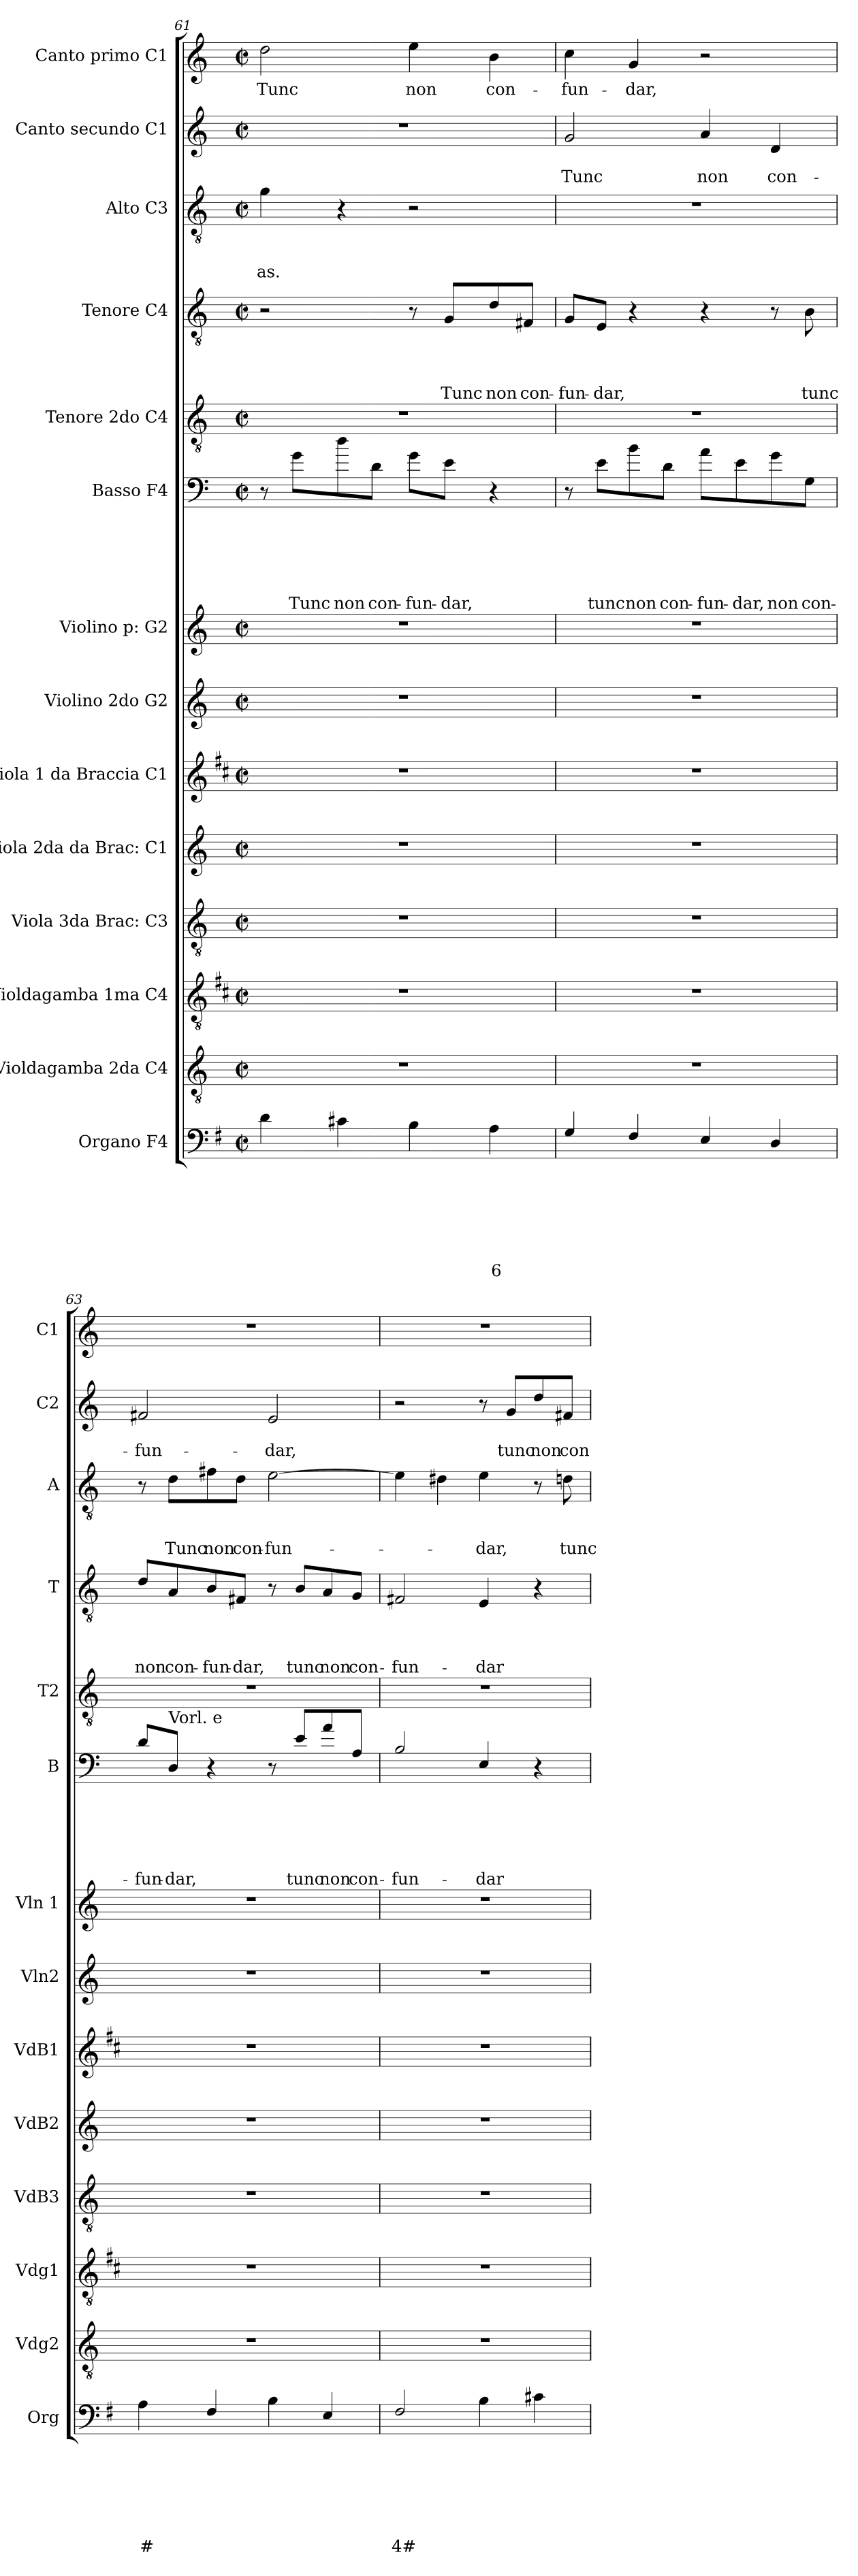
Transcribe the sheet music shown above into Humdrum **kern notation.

**kern	**text	**text	**text	**text	**text	**text	**text	**kern	**kern	**kern	**kern	**kern	**kern	**kern	**kern	**text	**text	**text	**text	**text	**text	**kern	**kern	**text	**text	**text	**text	**kern	**text	**text	**text	**kern	**text	**text	**kern	**text
*part14	*part14	*part14	*part14	*part14	*part14	*part14	*part14	*part13	*part12	*part11	*part10	*part9	*part8	*part7	*part6	*part6	*part6	*part6	*part6	*part6	*part6	*part5	*part4	*part4	*part4	*part4	*part4	*part3	*part3	*part3	*part3	*part2	*part2	*part2	*part1	*part1
*staff14	*staff14	*staff14	*staff14	*staff14	*staff14	*staff14	*staff14	*staff13	*staff12	*staff11	*staff10	*staff9	*staff8	*staff7	*staff6	*staff6	*staff6	*staff6	*staff6	*staff6	*staff6	*staff5	*staff4	*staff4	*staff4	*staff4	*staff4	*staff3	*staff3	*staff3	*staff3	*staff2	*staff2	*staff2	*staff1	*staff1
*I"Organo F4	*	*	*	*	*	*	*	*I"Violdagamba 2da C4	*I"Violdagamba 1ma C4	*I"Viola 3da Brac: C3	*I"Viola 2da da Brac: C1	*I"Viola 1 da Braccia C1	*I"Violino 2do G2	*I"Violino p: G2	*I"Basso F4	*	*	*	*	*	*	*I"Tenore 2do C4	*I"Tenore C4	*	*	*	*	*I"Alto C3	*	*	*	*I"Canto secundo C1	*	*	*I"Canto primo C1	*
*I'Org	*	*	*	*	*	*	*	*I'Vdg2	*I'Vdg1	*I'VdB3	*I'VdB2	*I'VdB1	*I'Vln2	*I'Vln 1	*I'B	*	*	*	*	*	*	*I'T2	*I'T	*	*	*	*	*I'A	*	*	*	*I'C2	*	*	*I'C1	*
*clefF4	*	*	*	*	*	*	*	*clefGv2	*clefGv2	*clefGv2	*clefG2	*clefG2	*clefG2	*clefG2	*clefF4	*	*	*	*	*	*	*clefGv2	*clefGv2	*	*	*	*	*clefGv2	*	*	*	*clefG2	*	*	*clefG2	*
*ITrd4c7	*	*	*	*	*	*	*	*	*ITrd1c2	*	*	*ITrd1c2	*	*	*ITrd8c14	*	*	*	*	*	*	*	*	*	*	*	*	*	*	*	*	*	*	*	*	*
*k[]	*	*	*	*	*	*	*	*k[]	*k[]	*k[]	*k[]	*k[]	*k[]	*k[]	*k[]	*	*	*	*	*	*	*k[]	*k[]	*	*	*	*	*k[]	*	*	*	*k[]	*	*	*k[]	*
*C:	*	*	*	*	*	*	*	*C:	*C:	*C:	*C:	*C:	*C:	*C:	*C:	*	*	*	*	*	*	*C:	*C:	*	*	*	*	*C:	*	*	*	*C:	*	*	*C:	*
*M2/2	*	*	*	*	*	*	*	*M2/2	*M2/2	*M2/2	*M2/2	*M2/2	*M2/2	*M2/2	*M2/2	*	*	*	*	*	*	*M2/2	*M2/2	*	*	*	*	*M2/2	*	*	*	*M2/2	*	*	*M2/2	*
*met(c|)	*	*	*	*	*	*	*	*met(c|)	*met(c|)	*met(c|)	*met(c|)	*met(c|)	*met(c|)	*met(c|)	*met(c|)	*	*	*	*	*	*	*met(c|)	*met(c|)	*	*	*	*	*met(c|)	*	*	*	*met(c|)	*	*	*met(c|)	*
=61	=61	=61	=61	=61	=61	=61	=61	=61	=61	=61	=61	=61	=61	=61	=61	=61	=61	=61	=61	=61	=61	=61	=61	=61	=61	=61	=61	=61	=61	=61	=61	=61	=61	=61	=61	=61
!	!	!	!	!	!	!	!	!	!	!	!	!	!	!	!	!	!	!	!	!	!	!	!	!	!	!	!	!	!	!	!LO:LY:b	!	!	!	!	!LO:LY:b
4G\	.	.	.	.	.	.	.	1r	1r	1r	1r	1r	1r	1r	8r	.	.	.	.	.	.	1r	2r	.	.	.	.	4g\	.	.	-as.	1r	.	.	2dd\	Tunc
!	!	!	!	!	!	!	!	!	!	!	!	!	!	!	!	!	!	!	!	!	!LO:LY:b	!	!	!	!	!	!	!	!	!	!	!	!	!	!	!
.	.	.	.	.	.	.	.	.	.	.	.	.	.	.	8G\L	.	.	.	.	.	Tunc	.	.	.	.	.	.	.	.	.	.	.	.	.	.	.
!	!	!	!	!	!	!	!	!	!	!	!	!	!	!	!	!	!	!	!	!	!LO:LY:b	!	!	!	!	!	!	!	!	!	!	!	!	!	!	!
4F#X\	.	.	.	.	.	.	.	.	.	.	.	.	.	.	8d\	.	.	.	.	.	non	.	.	.	.	.	.	4r	.	.	.	.	.	.	.	.
!	!	!	!	!	!	!	!	!	!	!	!	!	!	!	!	!	!	!	!	!	!LO:LY:b	!	!	!	!	!	!	!	!	!	!	!	!	!	!	!
.	.	.	.	.	.	.	.	.	.	.	.	.	.	.	8D\J	.	.	.	.	.	con-	.	.	.	.	.	.	.	.	.	.	.	.	.	.	.
!	!	!	!	!	!	!	!	!	!	!	!	!	!	!	!	!	!	!	!	!	!LO:LY:b	!	!	!	!	!	!	!	!	!	!	!	!	!	!	!LO:LY:b
4E\	.	.	.	.	.	.	.	.	.	.	.	.	.	.	8G\L	.	.	.	.	.	-fun-	.	8r	.	.	.	.	2r	.	.	.	.	.	.	4ee\	non
!	!	!	!	!	!	!	!	!	!	!	!	!	!	!	!	!	!	!	!	!	!LO:LY:b	!	!	!	!	!	!LO:LY:b	!	!	!	!	!	!	!	!	!
.	.	.	.	.	.	.	.	.	.	.	.	.	.	.	8E\J	.	.	.	.	.	-dar,	.	8G/L	.	.	.	Tunc	.	.	.	.	.	.	.	.	.
!	!	!	!	!	!	!	!LO:LY:b	!	!	!	!	!	!	!	!	!	!	!	!	!	!	!	!	!	!	!	!LO:LY:b	!	!	!	!	!	!	!	!	!LO:LY:b
4D\	.	.	.	.	.	.	6	.	.	.	.	.	.	.	4r	.	.	.	.	.	.	.	8d/	.	.	.	non	.	.	.	.	.	.	.	4b\	con-
!	!	!	!	!	!	!	!	!	!	!	!	!	!	!	!	!	!	!	!	!	!	!	!	!	!	!	!LO:LY:b	!	!	!	!	!	!	!	!	!
.	.	.	.	.	.	.	.	.	.	.	.	.	.	.	.	.	.	.	.	.	.	.	8F#X/J	.	.	.	con-	.	.	.	.	.	.	.	.	.
!!LO:PB:g=z
=62	=62	=62	=62	=62	=62	=62	=62	=62	=62	=62	=62	=62	=62	=62	=62	=62	=62	=62	=62	=62	=62	=62	=62	=62	=62	=62	=62	=62	=62	=62	=62	=62	=62	=62	=62	=62
!	!	!	!	!	!	!	!	!	!	!	!	!	!	!	!	!	!	!	!	!	!	!	!	!	!	!	!LO:LY:b	!	!	!	!	!	!	!LO:LY:b	!	!LO:LY:b
4C/	.	.	.	.	.	.	.	1r	1r	1r	1r	1r	1r	1r	8r	.	.	.	.	.	.	1r	8G/L	.	.	.	-fun-	1r	.	.	.	2g/	.	Tunc	4cc\	-fun-
!	!	!	!	!	!	!	!	!	!	!	!	!	!	!	!	!	!	!	!	!	!LO:LY:b	!	!	!	!	!	!LO:LY:b	!	!	!	!	!	!	!	!	!
.	.	.	.	.	.	.	.	.	.	.	.	.	.	.	8E\L	.	.	.	.	.	tunc	.	8E/J	.	.	.	-dar,	.	.	.	.	.	.	.	.	.
!	!	!	!	!	!	!	!	!	!	!	!	!	!	!	!	!	!	!	!	!	!LO:LY:b	!	!	!	!	!	!	!	!	!	!	!	!	!	!	!LO:LY:b
4BB/	.	.	.	.	.	.	.	.	.	.	.	.	.	.	8B\	.	.	.	.	.	non	.	4r	.	.	.	.	.	.	.	.	.	.	.	4g/	-dar,
!	!	!	!	!	!	!	!	!	!	!	!	!	!	!	!	!	!	!	!	!	!LO:LY:b	!	!	!	!	!	!	!	!	!	!	!	!	!	!	!
.	.	.	.	.	.	.	.	.	.	.	.	.	.	.	8D\J	.	.	.	.	.	con-	.	.	.	.	.	.	.	.	.	.	.	.	.	.	.
!	!	!	!	!	!	!	!	!	!	!	!	!	!	!	!	!	!	!	!	!	!LO:LY:b	!	!	!	!	!	!	!	!	!	!	!	!	!LO:LY:b	!	!
4AA/	.	.	.	.	.	.	.	.	.	.	.	.	.	.	8A\L	.	.	.	.	.	-fun-	.	4r	.	.	.	.	.	.	.	.	4a/	.	non	2r	.
!	!	!	!	!	!	!	!	!	!	!	!	!	!	!	!	!	!	!	!	!	!LO:LY:b	!	!	!	!	!	!	!	!	!	!	!	!	!	!	!
.	.	.	.	.	.	.	.	.	.	.	.	.	.	.	8E\	.	.	.	.	.	-dar,	.	.	.	.	.	.	.	.	.	.	.	.	.	.	.
!	!	!	!	!	!	!	!	!	!	!	!	!	!	!	!	!	!	!	!	!	!LO:LY:b	!	!	!	!	!	!	!	!	!	!	!	!	!LO:LY:b	!	!
4GG/	.	.	.	.	.	.	.	.	.	.	.	.	.	.	8G\	.	.	.	.	.	non	.	8r	.	.	.	.	.	.	.	.	4d/	.	con-	.	.
!	!	!	!	!	!	!	!	!	!	!	!	!	!	!	!	!	!	!	!	!	!LO:LY:b	!	!	!	!	!	!LO:LY:b	!	!	!	!	!	!	!	!	!
.	.	.	.	.	.	.	.	.	.	.	.	.	.	.	8GG\J	.	.	.	.	.	con-	.	8B\	.	.	.	tunc	.	.	.	.	.	.	.	.	.
=63	=63	=63	=63	=63	=63	=63	=63	=63	=63	=63	=63	=63	=63	=63	=63	=63	=63	=63	=63	=63	=63	=63	=63	=63	=63	=63	=63	=63	=63	=63	=63	=63	=63	=63	=63	=63
!	!	!	!	!	!	!	!LO:LY:b	!	!	!	!	!	!	!	!	!	!	!	!	!	!LO:LY:b	!	!	!	!	!	!LO:LY:b	!	!	!	!	!	!	!LO:LY:b	!	!
4D\	.	.	.	.	.	.	#	1r	1r	1r	1r	1r	1r	1r	8D/L	.	.	.	.	.	-fun-	1r	8d/L	.	.	.	non	8r	.	.	.	2f#X/	.	-fun-	1r	.
!	!	!	!	!	!	!	!	!	!	!	!	!	!	!	!LO:TX:a:t=Vorl. e	!	!	!	!	!	!	!	!	!	!	!	!	!	!	!	!	!	!	!	!	!
!	!	!	!	!	!	!	!	!	!	!	!	!	!	!	!	!	!	!	!	!	!LO:LY:b	!	!	!	!	!	!LO:LY:b	!	!	!	!LO:LY:b	!	!	!	!	!
.	.	.	.	.	.	.	.	.	.	.	.	.	.	.	8DD/J	.	.	.	.	.	-dar,	.	8A/	.	.	.	con-	8d\L	.	.	Tunc	.	.	.	.	.
!	!	!	!	!	!	!	!	!	!	!	!	!	!	!	!	!	!	!	!	!	!	!	!	!	!	!	!LO:LY:b	!	!	!	!LO:LY:b	!	!	!	!	!
4BB/	.	.	.	.	.	.	.	.	.	.	.	.	.	.	4r	.	.	.	.	.	.	.	8B/	.	.	.	-fun-	8f#X\	.	.	non	.	.	.	.	.
!	!	!	!	!	!	!	!	!	!	!	!	!	!	!	!	!	!	!	!	!	!	!	!	!	!	!	!LO:LY:b	!	!	!	!LO:LY:b	!	!	!	!	!
.	.	.	.	.	.	.	.	.	.	.	.	.	.	.	.	.	.	.	.	.	.	.	8F#X/J	.	.	.	-dar,	8d\J	.	.	con-	.	.	.	.	.
!	!	!	!	!	!	!	!	!	!	!	!	!	!	!	!	!	!	!	!	!	!	!	!	!	!	!	!	!	!	!	!LO:LY:b	!	!	!LO:LY:b	!	!
4E\	.	.	.	.	.	.	.	.	.	.	.	.	.	.	8r	.	.	.	.	.	.	.	8r	.	.	.	.	[2e\	.	.	-fun-	2e/	.	-dar,	.	.
!	!	!	!	!	!	!	!	!	!	!	!	!	!	!	!	!	!	!	!	!	!LO:LY:b	!	!	!	!	!	!LO:LY:b	!	!	!	!	!	!	!	!	!
.	.	.	.	.	.	.	.	.	.	.	.	.	.	.	8E/L	.	.	.	.	.	tunc	.	8B/L	.	.	.	tunc	.	.	.	.	.	.	.	.	.
!	!	!	!	!	!	!	!	!	!	!	!	!	!	!	!	!	!	!	!	!	!LO:LY:b	!	!	!	!	!	!LO:LY:b	!	!	!	!	!	!	!	!	!
4AA/	.	.	.	.	.	.	.	.	.	.	.	.	.	.	8A/	.	.	.	.	.	non	.	8A/	.	.	.	non	.	.	.	.	.	.	.	.	.
!	!	!	!	!	!	!	!	!	!	!	!	!	!	!	!	!	!	!	!	!	!LO:LY:b	!	!	!	!	!	!LO:LY:b	!	!	!	!	!	!	!	!	!
.	.	.	.	.	.	.	.	.	.	.	.	.	.	.	8AA/J	.	.	.	.	.	con-	.	8G/J	.	.	.	con-	.	.	.	.	.	.	.	.	.
=64	=64	=64	=64	=64	=64	=64	=64	=64	=64	=64	=64	=64	=64	=64	=64	=64	=64	=64	=64	=64	=64	=64	=64	=64	=64	=64	=64	=64	=64	=64	=64	=64	=64	=64	=64	=64
!	!	!	!	!	!	!	!LO:LY:b	!	!	!	!	!	!	!	!	!	!	!	!	!	!LO:LY:b	!	!	!	!	!	!LO:LY:b	!	!	!	!	!	!	!	!	!
2BB/	.	.	.	.	.	.	4#	1r	1r	1r	1r	1r	1r	1r	2BB/	.	.	.	.	.	-fun-	1r	2F#X/	.	.	.	-fun-	4e\]	.	.	.	2r	.	.	1r	.
.	.	.	.	.	.	.	.	.	.	.	.	.	.	.	.	.	.	.	.	.	.	.	.	.	.	.	.	4d#X\	.	.	.	.	.	.	.	.
!	!	!	!	!	!	!	!	!	!	!	!	!	!	!	!	!	!	!	!	!	!LO:LY:b	!	!	!	!	!	!LO:LY:b	!	!	!	!LO:LY:b	!	!	!	!	!
4E\	.	.	.	.	.	.	.	.	.	.	.	.	.	.	4EE/	.	.	.	.	.	-dar	.	4E/	.	.	.	-dar	4e\	.	.	-dar,	8r	.	.	.	.
!	!	!	!	!	!	!	!	!	!	!	!	!	!	!	!	!	!	!	!	!	!	!	!	!	!	!	!	!	!	!	!	!	!	!LO:LY:b	!	!
.	.	.	.	.	.	.	.	.	.	.	.	.	.	.	.	.	.	.	.	.	.	.	.	.	.	.	.	.	.	.	.	8g/L	.	tunc	.	.
!	!	!	!	!	!	!	!	!	!	!	!	!	!	!	!	!	!	!	!	!	!	!	!	!	!	!	!	!	!	!	!	!	!	!LO:LY:b	!	!
4F#X\	.	.	.	.	.	.	.	.	.	.	.	.	.	.	4r	.	.	.	.	.	.	.	4r	.	.	.	.	8r	.	.	.	8dd/	.	non	.	.
!	!	!	!	!	!	!	!	!	!	!	!	!	!	!	!	!	!	!	!	!	!	!	!	!	!	!	!	!	!	!	!LO:LY:b	!	!	!LO:LY:b	!	!
.	.	.	.	.	.	.	.	.	.	.	.	.	.	.	.	.	.	.	.	.	.	.	.	.	.	.	.	8dn\	.	.	tunc	8f#X/J	.	con-	.	.
=	=	=	=	=	=	=	=	=	=	=	=	=	=	=	=	=	=	=	=	=	=	=	=	=	=	=	=	=	=	=	=	=	=	=	=	=
*-	*-	*-	*-	*-	*-	*-	*-	*-	*-	*-	*-	*-	*-	*-	*-	*-	*-	*-	*-	*-	*-	*-	*-	*-	*-	*-	*-	*-	*-	*-	*-	*-	*-	*-	*-	*-
